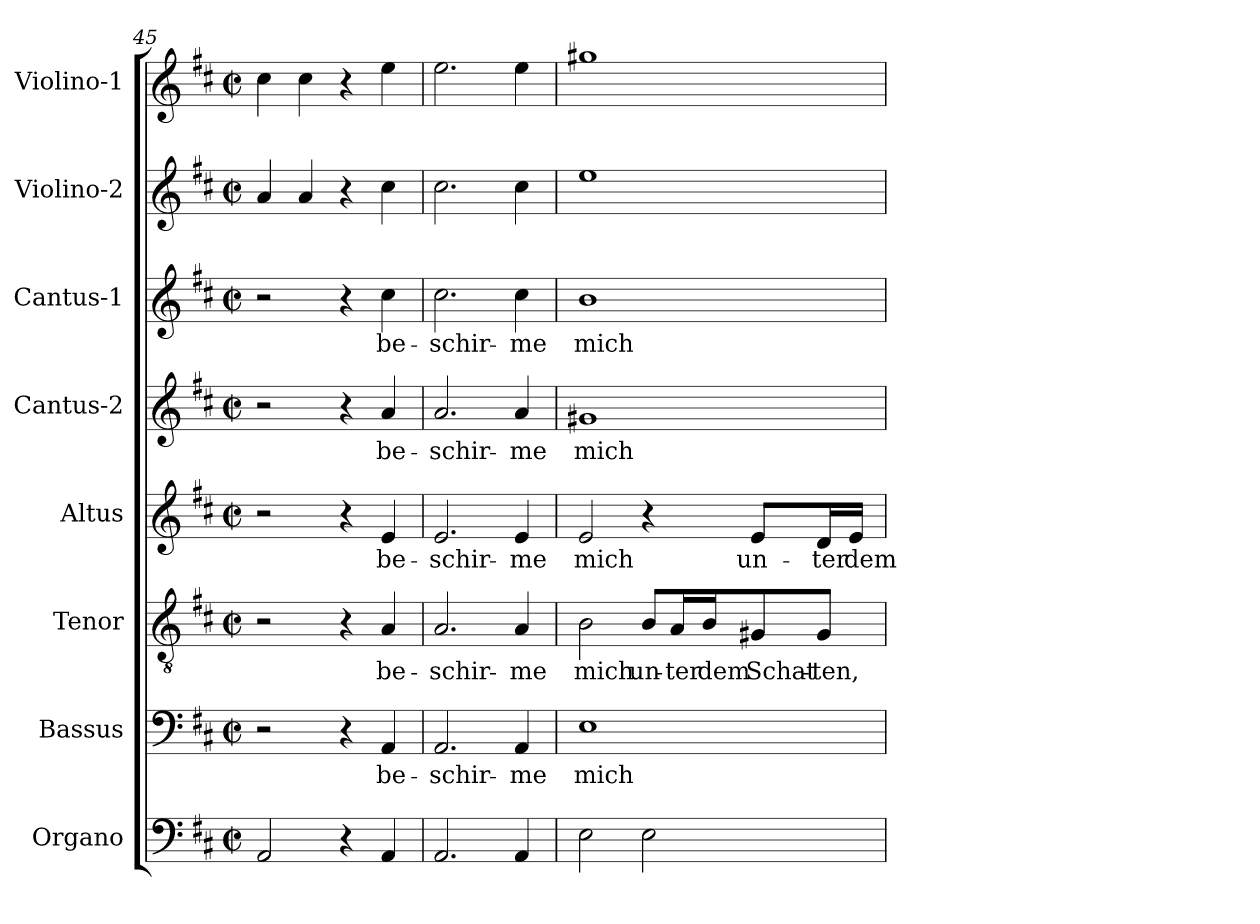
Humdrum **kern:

**kern	**kern	**text	**kern	**text	**kern	**text	**kern	**text	**kern	**text	**kern	**kern
*part8	*part7	*part7	*part6	*part6	*part5	*part5	*part4	*part4	*part3	*part3	*part2	*part1
*staff8	*staff7	*staff7	*staff6	*staff6	*staff5	*staff5	*staff4	*staff4	*staff3	*staff3	*staff2	*staff1
*I"Organo	*I"Bassus	*	*I"Tenor	*	*I"Altus	*	*I"Cantus-2	*	*I"Cantus-1	*	*I"Violino-2	*I"Violino-1
*I'Og	*I'B	*	*I'T	*	*I'A	*	*I'C2	*	*I'C1	*	*I'V2	*I'V1
*clefF4	*clefF4	*	*clefGv2	*	*clefG2	*	*clefG2	*	*clefG2	*	*clefG2	*clefG2
*k[f#c#]	*k[f#c#]	*	*k[f#c#]	*	*k[f#c#]	*	*k[f#c#]	*	*k[f#c#]	*	*k[f#c#]	*k[f#c#]
*D:	*D:	*	*D:	*	*D:	*	*D:	*	*D:	*	*D:	*D:
*M2/2	*M2/2	*	*M2/2	*	*M2/2	*	*M2/2	*	*M2/2	*	*M2/2	*M2/2
*met(c|)	*met(c|)	*	*met(c|)	*	*met(c|)	*	*met(c|)	*	*met(c|)	*	*met(c|)	*met(c|)
=45	=45	=45	=45	=45	=45	=45	=45	=45	=45	=45	=45	=45
2AA/	2r	.	2r	.	2r	.	2r	.	2r	.	4a/	4cc#\
.	.	.	.	.	.	.	.	.	.	.	4a/	4cc#\
4r	4r	.	4r	.	4r	.	4r	.	4r	.	4r	4r
!	!	!LO:LY:b	!	!	!	!	!	!	!	!	!	!
!	!	!	!	!LO:LY:b	!	!	!	!	!	!	!	!
!	!	!	!	!	!	!LO:LY:b	!	!	!	!	!	!
!	!	!	!	!	!	!	!	!LO:LY:b	!	!	!	!
!	!	!	!	!	!	!	!	!	!	!LO:LY:b	!	!
4AA/	4AA/	be-	4A/	be-	4e/	be-	4a/	be-	4cc#\	be-	4cc#\	4ee\
=46	=46	=46	=46	=46	=46	=46	=46	=46	=46	=46	=46	=46
!	!	!LO:LY:b	!	!	!	!	!	!	!	!	!	!
!	!	!	!	!LO:LY:b	!	!	!	!	!	!	!	!
!	!	!	!	!	!	!LO:LY:b	!	!	!	!	!	!
!	!	!	!	!	!	!	!	!LO:LY:b	!	!	!	!
!	!	!	!	!	!	!	!	!	!	!LO:LY:b	!	!
2.AA/	2.AA/	-schir-	2.A/	-schir-	2.e/	-schir-	2.a/	-schir-	2.cc#\	-schir-	2.cc#\	2.ee\
!	!	!LO:LY:b	!	!	!	!	!	!	!	!	!	!
!	!	!	!	!LO:LY:b	!	!	!	!	!	!	!	!
!	!	!	!	!	!	!LO:LY:b	!	!	!	!	!	!
!	!	!	!	!	!	!	!	!LO:LY:b	!	!	!	!
!	!	!	!	!	!	!	!	!	!	!LO:LY:b	!	!
4AA/	4AA/	-me	4A/	-me	4e/	-me	4a/	-me	4cc#\	-me	4cc#\	4ee\
!!LO:PB:g=z
=47	=47	=47	=47	=47	=47	=47	=47	=47	=47	=47	=47	=47
!	!	!LO:LY:b	!	!	!	!	!	!	!	!	!	!
!	!	!	!	!LO:LY:b	!	!	!	!	!	!	!	!
!	!	!	!	!	!	!LO:LY:b	!	!	!	!	!	!
!	!	!	!	!	!	!	!	!LO:LY:b	!	!	!	!
!	!	!	!	!	!	!	!	!	!	!LO:LY:b	!	!
2E\	1E	mich	2B\	mich	2e/	mich	1g#X	mich	1b	mich	1ee	1gg#X
!	!	!	!	!LO:LY:b	!	!	!	!	!	!	!	!
2E\	.	.	8B/L	un-	4r	.	.	.	.	.	.	.
!	!	!	!	!LO:LY:b	!	!	!	!	!	!	!	!
.	.	.	16A/L	-ter	.	.	.	.	.	.	.	.
!	!	!	!	!LO:LY:b	!	!	!	!	!	!	!	!
.	.	.	16B/J	dem	.	.	.	.	.	.	.	.
!	!	!	!	!LO:LY:b	!	!	!	!	!	!	!	!
!	!	!	!	!	!	!LO:LY:b	!	!	!	!	!	!
.	.	.	8G#X/	Schat-	8e/L	un-	.	.	.	.	.	.
!	!	!	!	!LO:LY:b	!	!	!	!	!	!	!	!
!	!	!	!	!	!	!LO:LY:b	!	!	!	!	!	!
.	.	.	8G#/J	-ten,	16d/L	-ter	.	.	.	.	.	.
!	!	!	!	!	!	!LO:LY:b	!	!	!	!	!	!
.	.	.	.	.	16e/JJ	dem	.	.	.	.	.	.
=	=	=	=	=	=	=	=	=	=	=	=	=
*-	*-	*-	*-	*-	*-	*-	*-	*-	*-	*-	*-	*-
